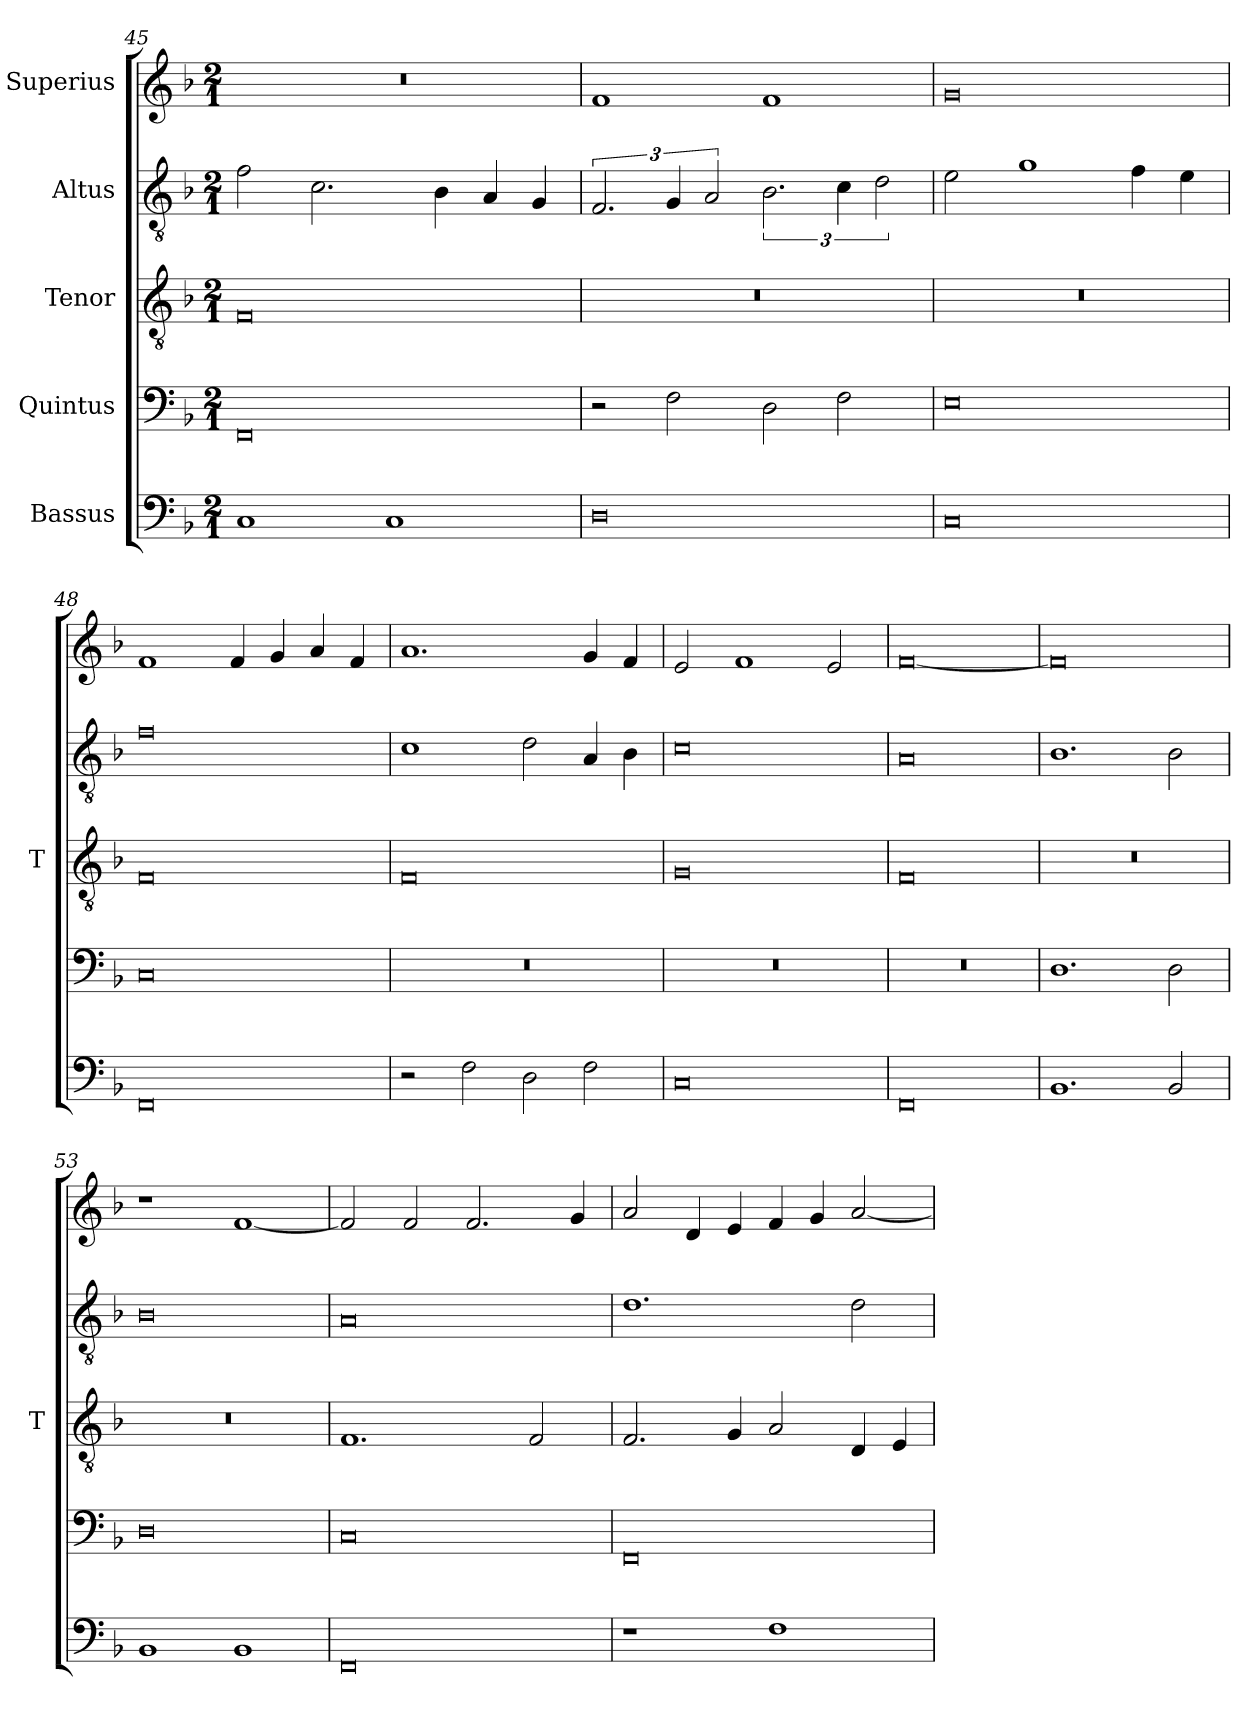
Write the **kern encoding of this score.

**kern	**kern	**kern	**kern	**kern
*part5	*part4	*part3	*part2	*part1
*staff5	*staff4	*staff3	*staff2	*staff1
*I"Bassus	*I"Quintus	*I"Tenor	*I"Altus	*I"Superius
*	*	*I'T	*	*
*clefF4	*clefF4	*clefGv2	*clefGv2	*clefG2
*k[b-]	*k[b-]	*k[b-]	*k[b-]	*k[b-]
*M2/1	*M2/1	*M2/1	*M2/1	*M2/1
=45	=45	=45	=45	=45
1C	0FF	0F	2f\	0r
.	.	.	2.c\	.
1C	.	.	.	.
.	.	.	4B-\	.
.	.	.	4A/	.
.	.	.	4G/	.
=46	=46	=46	=46	=46
0D	2r	0r	3.F/	1f
.	2F\	.	6G/	.
.	.	.	3A/	.
.	2D\	.	3.B-\	1f
.	2F\	.	6c\	.
.	.	.	3d\	.
=47	=47	=47	=47	=47
0C	0E	0r	2e\	0g
.	.	.	1g	.
.	.	.	4f\	.
.	.	.	4e\	.
=48	=48	=48	=48	=48
0FF	0C	0F	0f	1f
.	.	.	.	4f/
.	.	.	.	4g/
.	.	.	.	4a/
.	.	.	.	4f/
=49	=49	=49	=49	=49
2r	0r	0F	1c	1.a
2F\	.	.	.	.
2D\	.	.	2d\	.
2F\	.	.	4A/	4g/
.	.	.	4B-\	4f/
=50	=50	=50	=50	=50
0C	0r	0G	0c	2e/
.	.	.	.	1f
.	.	.	.	2e/
=51	=51	=51	=51	=51
0FF	0r	0F	0A	[0f
=52	=52	=52	=52	=52
1.BB-	1.D	0r	1.B-	0f]
2BB-/	2D\	.	2B-\	.
=53	=53	=53	=53	=53
1BB-	0D	0r	0B-	1r
1BB-	.	.	.	[1f
=54	=54	=54	=54	=54
0FF	0C	1.F	0A	2f/]
.	.	.	.	2f/
.	.	.	.	2.f/
.	.	2F/	.	.
.	.	.	.	4g/
=55	=55	=55	=55	=55
1r	0FF	2.F/	1.d	2a/
.	.	.	.	4d/
.	.	4G/	.	4e/
1F	.	2A/	.	4f/
.	.	.	.	4g/
.	.	4D/	2d\	[2a/
.	.	4E/	.	.
=	=	=	=	=
*-	*-	*-	*-	*-
